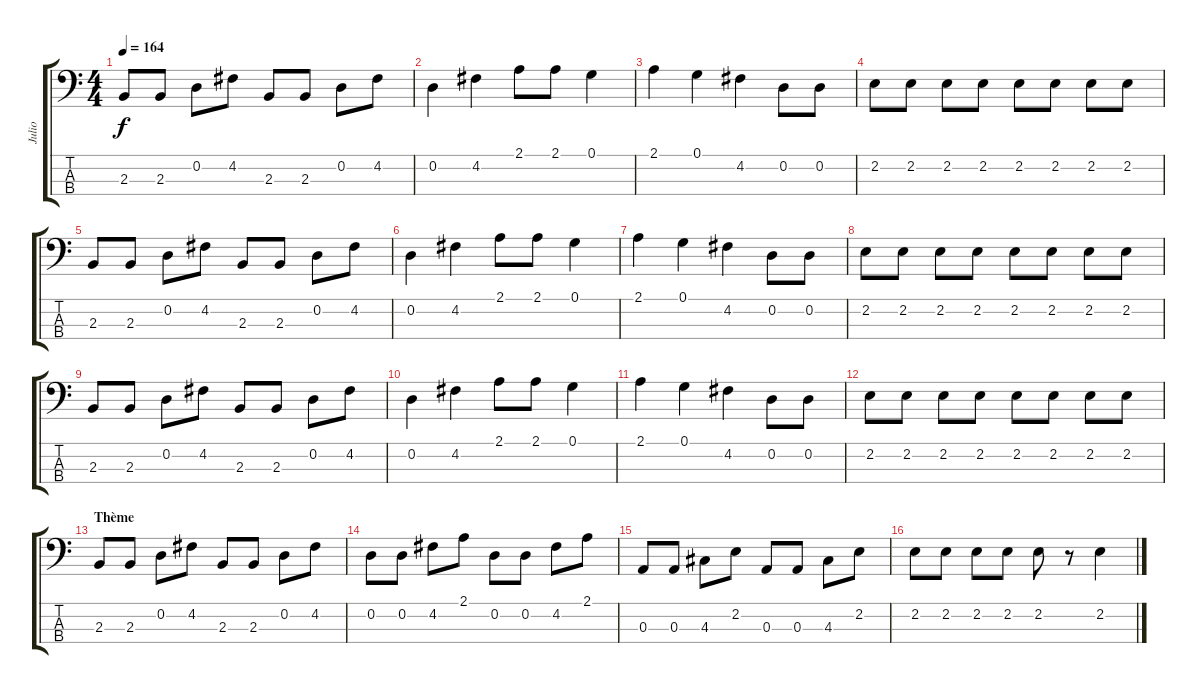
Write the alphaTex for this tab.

\track ("Julio" "Julio") {instrument electricbassfinger}
\staff {score tabs}
\tuning (G2 D2 A1 E1) {hide}
\ts (4 4)
\tempo 164
\clef f4
\ks c
2.3.8{dy f} 2.3.8 0.2.8 4.2.8 2.3.8 2.3.8 0.2.8 4.2.8 |
0.2.4 4.2.4 2.1.8 2.1.8 0.1.4 |
2.1.4 0.1.4 4.2.4 0.2.8 0.2.8 |
2.2.8 2.2.8 2.2.8 2.2.8 2.2.8 2.2.8 2.2.8 2.2.8 |
2.3.8 2.3.8 0.2.8 4.2.8 2.3.8 2.3.8 0.2.8 4.2.8 |
0.2.4 4.2.4 2.1.8 2.1.8 0.1.4 |
2.1.4 0.1.4 4.2.4 0.2.8 0.2.8 |
2.2.8 2.2.8 2.2.8 2.2.8 2.2.8 2.2.8 2.2.8 2.2.8 |
2.3.8 2.3.8 0.2.8 4.2.8 2.3.8 2.3.8 0.2.8 4.2.8 |
0.2.4 4.2.4 2.1.8 2.1.8 0.1.4 |
2.1.4 0.1.4 4.2.4 0.2.8 0.2.8 |
2.2.8 2.2.8 2.2.8 2.2.8 2.2.8 2.2.8 2.2.8 2.2.8 |
\section ("" "Thème")
2.3.8 2.3.8 0.2.8 4.2.8 2.3.8 2.3.8 0.2.8 4.2.8 |
0.2.8 0.2.8 4.2.8 2.1.8 0.2.8 0.2.8 4.2.8 2.1.8 |
0.3.8 0.3.8 4.3.8 2.2.8 0.3.8 0.3.8 4.3.8 2.2.8 |
2.2.8 2.2.8 2.2.8 2.2.8 2.2.8 r.8 2.2.4
